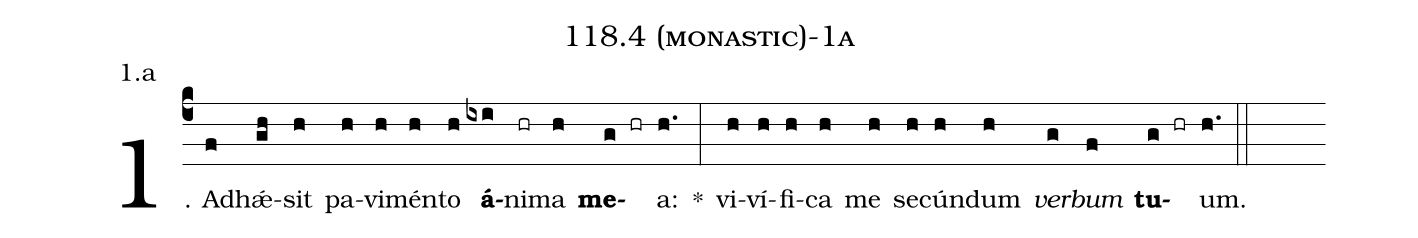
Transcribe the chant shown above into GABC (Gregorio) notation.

name: 118.4 (monastic)-1a;
annotation: 1.a;
%%
(c4)1. Ad(f)hǽ(gh)sit(h) pa(h)vi(h)mén(h)to(h) <b>á</b>(ixi)ni(hr)ma(h) <b>me</b>(g hr)a:(h.) *(:) vi(h)ví(h)fi(h)ca(h) me(h) se(h)cún(h)dum(h) <i>ver</i>(g)<i>bum</i>(f) <b>tu</b>(g hr)um.(h.) (::)
